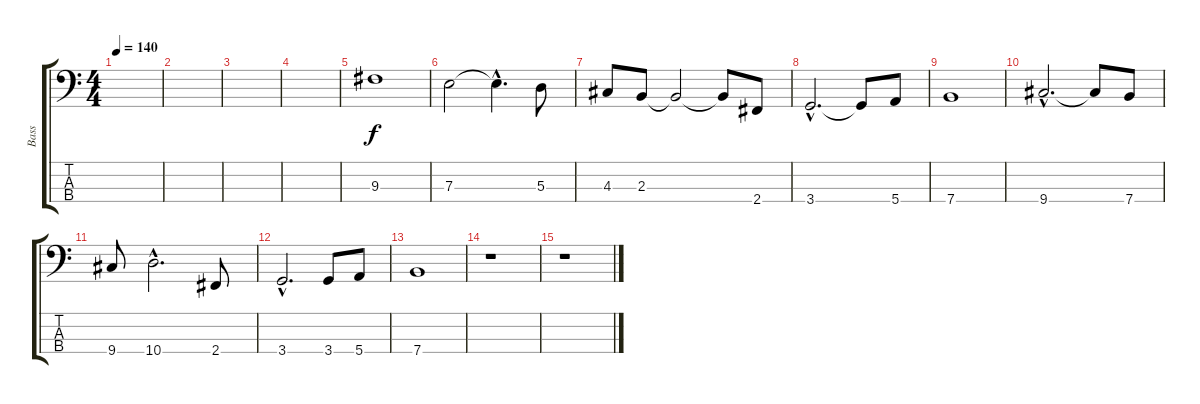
\track ("Bass" "Bass") {instrument electricbasspick}
\staff {score tabs}
\tuning (G2 D2 A1 E1) {hide}
\ts (4 4)
\tempo 140
\clef f4
\ks c
|
|
|
|
9.3.1 |
7.3.2 7.3{hac t}.4{d} 5.3.8 |
4.3.8 2.3.8 2.3{t}.2 2.3{t}.8 2.4.8 |
3.4{hac}.2{d} 3.4{t}.8 5.4.8 |
7.4.1 |
9.4{hac}.2{d} 9.4{t}.8 7.4.8 |
9.4.8 10.4{hac}.2{d} 2.4.8 |
3.4{hac}.2{d} 3.4.8 5.4.8 |
7.4.1 |
r.1 |
r.1
